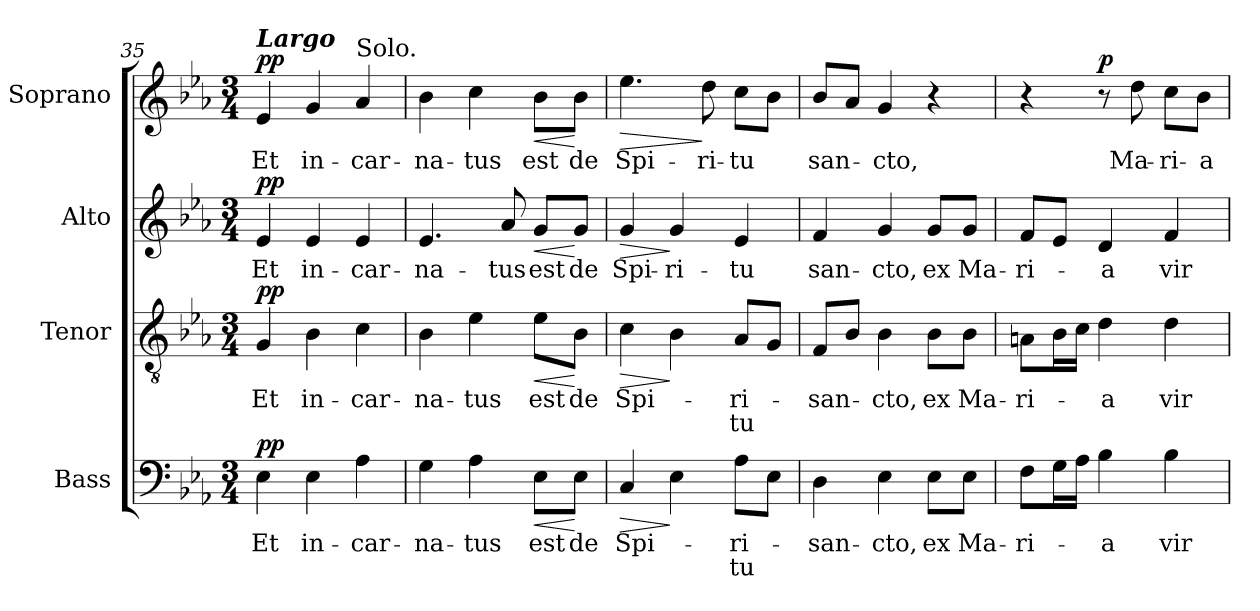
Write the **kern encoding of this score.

**kern	**text	**text	**dynam	**kern	**text	**text	**dynam	**kern	**text	**dynam	**kern	**text	**dynam
*part4	*part4	*part4	*part4	*part3	*part3	*part3	*part3	*part2	*part2	*part2	*part1	*part1	*part1
*staff4	*staff4	*staff4	*staff4	*staff3	*staff3	*staff3	*staff3	*staff2	*staff2	*staff2	*staff1	*staff1	*staff1
*I"Bass	*	*	*	*I"Tenor	*	*	*	*I"Alto	*	*	*I"Soprano	*	*
*I'B.	*	*	*	*I'T.	*	*	*	*I'A.	*	*	*I'S.	*	*
!!LO:PB:g=z
*clefF4	*	*	*	*clefGv2	*	*	*	*clefG2	*	*	*clefG2	*	*
*	*	*	*	*ITrd7c12	*	*	*	*	*	*	*	*	*
*k[b-e-a-]	*	*	*	*k[b-e-a-]	*	*	*	*k[b-e-a-]	*	*	*k[b-e-a-]	*	*
*E-:	*	*	*	*E-:	*	*	*	*E-:	*	*	*E-:	*	*
*M3/4	*	*	*	*M3/4	*	*	*	*M3/4	*	*	*M3/4	*	*
*MM50	*	*	*	*MM50	*	*	*	*MM50	*	*	*MM50	*	*
=35	=35	=35	=35	=35	=35	=35	=35	=35	=35	=35	=35	=35	=35
!	!LO:LY:b:color=#000000	!	!	!	!	!	!	!	!	!	!	!	!
!	!	!	!	!	!LO:LY:b:color=#000000	!	!	!	!	!	!	!	!
!	!	!	!	!	!	!	!	!	!LO:LY:b:color=#000000	!	!	!	!
!	!	!	!	!	!	!	!	!	!	!	!LO:TX:a:Bi:t=Largo	!	!
!	!	!	!	!	!	!	!	!	!	!	!	!LO:LY:b:color=#000000	!
4E-i\	Et	.	pp	4GGi/	Et	.	pp	4e-i/	Et	pp	4e-i/	Et	pp
!	!LO:LY:b:color=#000000	!	!	!	!	!	!	!	!	!	!	!	!
!	!	!	!	!	!LO:LY:b:color=#000000	!	!	!	!	!	!	!	!
!	!	!	!	!	!	!	!	!	!LO:LY:b:color=#000000	!	!	!	!
!	!	!	!	!	!	!	!	!	!	!	!	!LO:LY:b:color=#000000	!
4E-i\	in-	.	.	4BB-i\	in-	.	.	4e-i/	in-	.	4gi/	in-	.
!	!LO:LY:b:color=#000000	!	!	!	!	!	!	!	!	!	!	!	!
!	!	!	!	!	!LO:LY:b:color=#000000	!	!	!	!	!	!	!	!
!	!	!	!	!	!	!	!	!	!LO:LY:b:color=#000000	!	!	!	!
!	!	!	!	!	!	!	!	!	!	!	!LO:TX:a:t=Solo.	!	!
!	!	!	!	!	!	!	!	!	!	!	!	!LO:LY:b:color=#000000	!
4A-i\	-car-	.	.	4Ci\	-car-	.	.	4e-i/	-car-	.	4a-i/	-car-	.
=36	=36	=36	=36	=36	=36	=36	=36	=36	=36	=36	=36	=36	=36
!	!LO:LY:b:color=#000000	!	!	!	!	!	!	!	!	!	!	!	!
!	!	!	!	!	!LO:LY:b:color=#000000	!	!	!	!	!	!	!	!
!	!	!	!	!	!	!	!	!	!LO:LY:b:color=#000000	!	!	!	!
!	!	!	!	!	!	!	!	!	!	!	!	!LO:LY:b:color=#000000	!
4Gi\	-na-	.	.	4BB-i\	-na-	.	.	4.e-i/	-na-	.	4b-i\	-na-	.
!	!LO:LY:b:color=#000000	!	!	!	!	!	!	!	!	!	!	!	!
!	!	!	!	!	!LO:LY:b:color=#000000	!	!	!	!	!	!	!	!
!	!	!	!	!	!	!	!	!	!	!	!	!LO:LY:b:color=#000000	!
4A-i\	-tus	.	.	4E-i\	-tus	.	.	.	.	.	4cci\	-tus	.
!	!	!	!	!	!	!	!	!	!LO:LY:b:color=#000000	!	!	!	!
.	.	.	.	.	.	.	.	8a-i/	-tus	.	.	.	.
!	!LO:LY:b:color=#000000	!	!LO:HP:b	!	!	!	!	!	!	!	!	!	!
!	!	!	!	!	!LO:LY:b:color=#000000	!	!LO:HP:b	!	!	!	!	!	!
!	!	!	!	!	!	!	!	!	!LO:LY:b:color=#000000	!LO:HP:b	!	!	!
!	!	!	!	!	!	!	!	!	!	!	!	!LO:LY:b:color=#000000	!LO:HP:b
8E-i\L	est	.	<	8E-i\L	est	.	<	8gi/L	est	<	8b-i\L	est	<
!	!LO:LY:b:color=#000000	!	!	!	!	!	!	!	!	!	!	!	!
!	!	!	!	!	!LO:LY:b:color=#000000	!	!	!	!	!	!	!	!
!	!	!	!	!	!	!	!	!	!LO:LY:b:color=#000000	!	!	!	!
!	!	!	!	!	!	!	!	!	!	!	!	!LO:LY:b:color=#000000	!
8E-i\J	de	.	[	8BB-i\J	de	.	[	8gi/J	de	[	8b-i\J	de	[
=37	=37	=37	=37	=37	=37	=37	=37	=37	=37	=37	=37	=37	=37
!	!LO:LY:b:color=#000000	!	!LO:HP:b	!	!	!	!	!	!	!	!	!	!
!	!	!	!	!	!LO:LY:b:color=#000000	!	!LO:HP:b	!	!	!	!	!	!
!	!	!	!	!	!	!	!	!	!LO:LY:b:color=#000000	!LO:HP:b	!	!	!
!	!	!	!	!	!	!	!	!	!	!	!	!LO:LY:b:color=#000000	!LO:HP:b
4Ci/	Spi-	.	>	4Ci\	Spi-	.	>	4gi/	Spi-	>	4.ee-i\	Spi-	>
!	!	!	!	!	!	!	!	!	!LO:LY:b:color=#000000	!	!	!	!
4E-i\	.	.	]	4BB-i\	.	.	]	4gi/	-ri-	]	.	.	.
!	!	!	!	!	!	!	!	!	!	!	!	!LO:LY:b:color=#000000	!
.	.	.	.	.	.	.	.	.	.	.	8ddi\	-ri-	]
!	!LO:LY:b:color=#000000	!LO:LY:b:color=#000000	!	!	!	!	!	!	!	!	!	!	!
!	!	!	!	!	!LO:LY:b:color=#000000	!LO:LY:b:color=#000000	!	!	!	!	!	!	!
!	!	!	!	!	!	!	!	!	!LO:LY:b:color=#000000	!	!	!	!
!	!	!	!	!	!	!	!	!	!	!	!	!LO:LY:b:color=#000000	!
8A-i\L	-ri-	-tu	.	8AA-i/L	-ri-	-tu	.	4e-i/	-tu	.	8cci\L	-tu	.
8E-i\J	.	.	.	8GGi/J	.	.	.	.	.	.	8b-i\J	.	.
=38	=38	=38	=38	=38	=38	=38	=38	=38	=38	=38	=38	=38	=38
!	!LO:LY:b:color=#000000	!	!	!	!	!	!	!	!	!	!	!	!
!	!	!	!	!	!LO:LY:b:color=#000000	!	!	!	!	!	!	!	!
!	!	!	!	!	!	!	!	!	!LO:LY:b:color=#000000	!	!	!	!
!	!	!	!	!	!	!	!	!	!	!	!	!LO:LY:b:color=#000000	!
4Di\	san-	.	.	8FFi/L	san-	.	.	4fi/	san-	.	8b-i/L	san-	.
.	.	.	.	8BB-i/J	.	.	.	.	.	.	8a-i/J	.	.
!	!LO:LY:b:color=#000000	!	!	!	!	!	!	!	!	!	!	!	!
!	!	!	!	!	!LO:LY:b:color=#000000	!	!	!	!	!	!	!	!
!	!	!	!	!	!	!	!	!	!LO:LY:b:color=#000000	!	!	!	!
!	!	!	!	!	!	!	!	!	!	!	!	!LO:LY:b:color=#000000	!
4E-i\	-cto,	.	.	4BB-i\	-cto,	.	.	4gi/	-cto,	.	4gi/	-cto,	.
!	!LO:LY:b:color=#000000	!	!	!	!	!	!	!	!	!	!	!	!
!	!	!	!	!	!LO:LY:b:color=#000000	!	!	!	!	!	!	!	!
!	!	!	!	!	!	!	!	!	!LO:LY:b:color=#000000	!	!	!	!
8E-i\L	ex	.	.	8BB-i\L	ex	.	.	8gi/L	ex	.	4r	.	.
!	!LO:LY:b:color=#000000	!	!	!	!	!	!	!	!	!	!	!	!
!	!	!	!	!	!LO:LY:b:color=#000000	!	!	!	!	!	!	!	!
!	!	!	!	!	!	!	!	!	!LO:LY:b:color=#000000	!	!	!	!
8E-i\J	Ma-	.	.	8BB-i\J	Ma-	.	.	8gi/J	Ma-	.	.	.	.
=39	=39	=39	=39	=39	=39	=39	=39	=39	=39	=39	=39	=39	=39
!	!LO:LY:b:color=#000000	!	!	!	!	!	!	!	!	!	!	!	!
!	!	!	!	!	!LO:LY:b:color=#000000	!	!	!	!	!	!	!	!
!	!	!	!	!	!	!	!	!	!LO:LY:b:color=#000000	!	!	!	!
8Fi\L	-ri-	.	.	8AAni\L	-ri-	.	.	8fi/L	-ri-	.	4r	.	.
16Gi\L	.	.	.	16BB-i\L	.	.	.	8e-i/J	.	.	.	.	.
16A-i\JJ	.	.	.	16Ci\JJ	.	.	.	.	.	.	.	.	.
!	!LO:LY:b:color=#000000	!	!	!	!	!	!	!	!	!	!	!	!
!	!	!	!	!	!LO:LY:b:color=#000000	!	!	!	!	!	!	!	!
!	!	!	!	!	!	!	!	!	!LO:LY:b:color=#000000	!	!	!	!
4B-i\	-a	.	.	4Di\	-a	.	.	4di/	-a	.	8r	.	p
!	!	!	!	!	!	!	!	!	!	!	!	!LO:LY:b:color=#000000	!
.	.	.	.	.	.	.	.	.	.	.	8ddi\	Ma-	.
!	!LO:LY:b:color=#000000	!	!	!	!	!	!	!	!	!	!	!	!
!	!	!	!	!	!LO:LY:b:color=#000000	!	!	!	!	!	!	!	!
!	!	!	!	!	!	!	!	!	!LO:LY:b:color=#000000	!	!	!	!
!	!	!	!	!	!	!	!	!	!	!	!	!LO:LY:b:color=#000000	!
4B-i\	vir-	.	.	4Di\	vir-	.	.	4fi/	vir-	.	8cci\L	-ri-	.
!	!	!	!	!	!	!	!	!	!	!	!	!LO:LY:b:color=#000000	!
.	.	.	.	.	.	.	.	.	.	.	8b-i\J	-a	.
=	=	=	=	=	=	=	=	=	=	=	=	=	=
*-	*-	*-	*-	*-	*-	*-	*-	*-	*-	*-	*-	*-	*-
